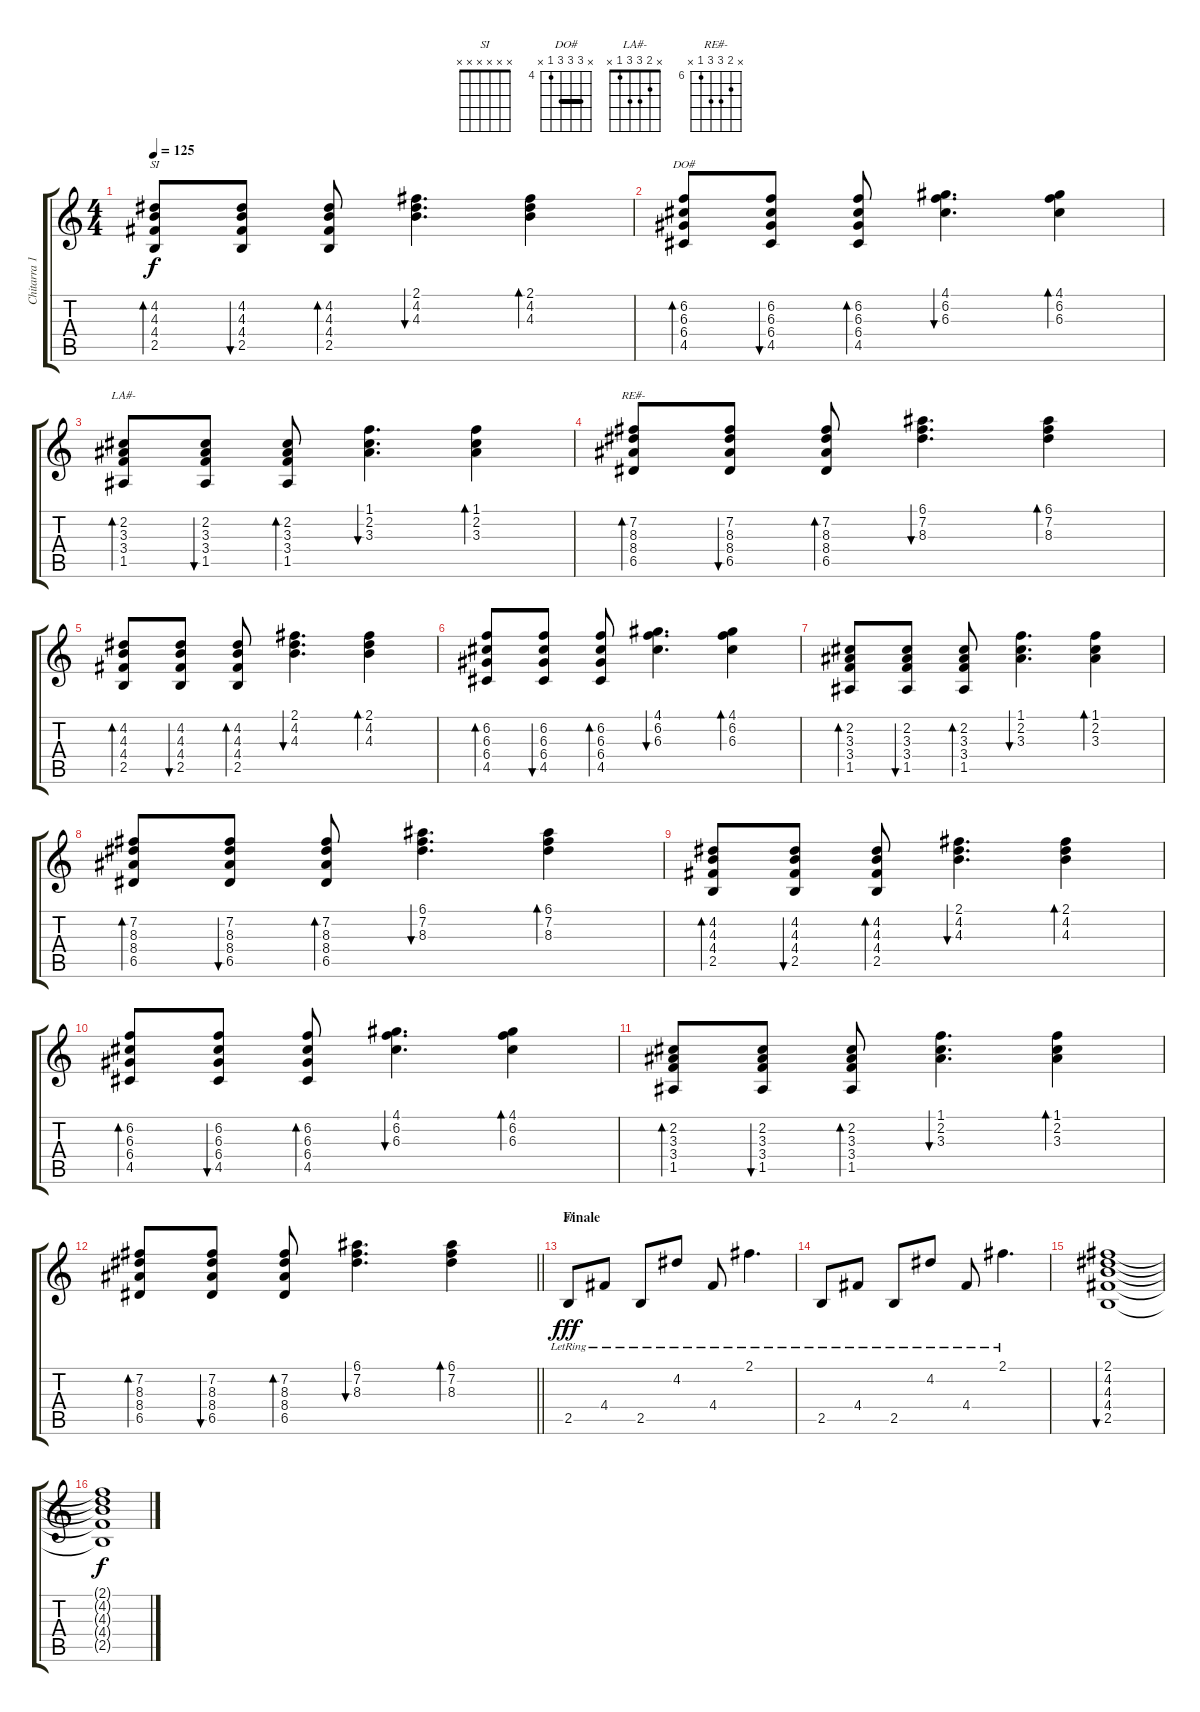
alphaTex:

\track ("Chitarra 1" "Chitarra 1") {instrument acousticguitarsteel}
\staff {score tabs}
\tuning (E4 B3 G3 D3 A2 E2) {hide}
\chord ("SI" 2 4 4 4 2 x) {barre 2}
\chord ("DO#" x 6 6 6 4 x) {firstfret 4 barre 6}
\chord ("LA#-" x 2 3 3 1 x)
\chord ("RE#-" x 7 8 8 6 x) {firstfret 6}
\chord ("SI" x x x x x x)
\ts (4 4)
\tempo 125
\clef g2
\ks c
(4.2 4.3 4.4 2.5).8{bd 120 ch "SI" dy f} (4.2 4.3 4.4 2.5).8{bu 30} (4.2 4.3 4.4 2.5).8{bd 30} (2.1 4.2 4.3).4{d bu 30} (2.1 4.2 4.3).4{bd 30} |
(6.2 6.3 6.4 4.5).8{bd 120 ch "DO#"} (6.2 6.3 6.4 4.5).8{bu 30} (6.2 6.3 6.4 4.5).8{bd 30} (4.1 6.2 6.3).4{d bu 30} (4.1 6.2 6.3).4{bd 30} |
(2.2 3.3 3.4 1.5).8{bd 120 ch "LA#-"} (2.2 3.3 3.4 1.5).8{bu 30} (2.2 3.3 3.4 1.5).8{bd 30} (1.1 2.2 3.3).4{d bu 30} (1.1 2.2 3.3).4{bd 30} |
(7.2 8.3 8.4 6.5).8{bd 120 ch "RE#-"} (7.2 8.3 8.4 6.5).8{bu 30} (7.2 8.3 8.4 6.5).8{bd 30} (6.1 7.2 8.3).4{d bu 30} (6.1 7.2 8.3).4{bd 30} |
(4.2 4.3 4.4 2.5).8{bd 120} (4.2 4.3 4.4 2.5).8{bu 30} (4.2 4.3 4.4 2.5).8{bd 30} (2.1 4.2 4.3).4{d bu 30} (2.1 4.2 4.3).4{bd 30} |
(6.2 6.3 6.4 4.5).8{bd 120} (6.2 6.3 6.4 4.5).8{bu 30} (6.2 6.3 6.4 4.5).8{bd 30} (4.1 6.2 6.3).4{d bu 30} (4.1 6.2 6.3).4{bd 30} |
(2.2 3.3 3.4 1.5).8{bd 120} (2.2 3.3 3.4 1.5).8{bu 30} (2.2 3.3 3.4 1.5).8{bd 30} (1.1 2.2 3.3).4{d bu 30} (1.1 2.2 3.3).4{bd 30} |
(7.2 8.3 8.4 6.5).8{bd 120} (7.2 8.3 8.4 6.5).8{bu 30} (7.2 8.3 8.4 6.5).8{bd 30} (6.1 7.2 8.3).4{d bu 30} (6.1 7.2 8.3).4{bd 30} |
(4.2 4.3 4.4 2.5).8{bd 120} (4.2 4.3 4.4 2.5).8{bu 30} (4.2 4.3 4.4 2.5).8{bd 30} (2.1 4.2 4.3).4{d bu 30} (2.1 4.2 4.3).4{bd 30} |
(6.2 6.3 6.4 4.5).8{bd 120} (6.2 6.3 6.4 4.5).8{bu 30} (6.2 6.3 6.4 4.5).8{bd 30} (4.1 6.2 6.3).4{d bu 30} (4.1 6.2 6.3).4{bd 30} |
(2.2 3.3 3.4 1.5).8{bd 120} (2.2 3.3 3.4 1.5).8{bu 30} (2.2 3.3 3.4 1.5).8{bd 30} (1.1 2.2 3.3).4{d bu 30} (1.1 2.2 3.3).4{bd 30} |
\barLineRight lightlight
(7.2 8.3 8.4 6.5).8{bd 120} (7.2 8.3 8.4 6.5).8{bu 30} (7.2 8.3 8.4 6.5).8{bd 30} (6.1 7.2 8.3).4{d bu 30} (6.1 7.2 8.3).4{bd 30} |
\section ("" "Finale")
2.5{lr}.8{ch "SI" dy fff} 4.4{lr}.8 2.5{lr}.8 4.2{lr}.8 4.4{lr}.8 2.1{lr}.4{d} |
2.5{lr}.8 4.4{lr}.8 2.5{lr}.8 4.2{lr}.8 4.4{lr}.8 2.1{lr}.4{d} |
(2.1 4.2 4.3 4.4 2.5).1{bu 240} |
(2.1{t} 4.2{t} 4.3{t} 4.4{t} 2.5{t}).1{dy f volume 0}
